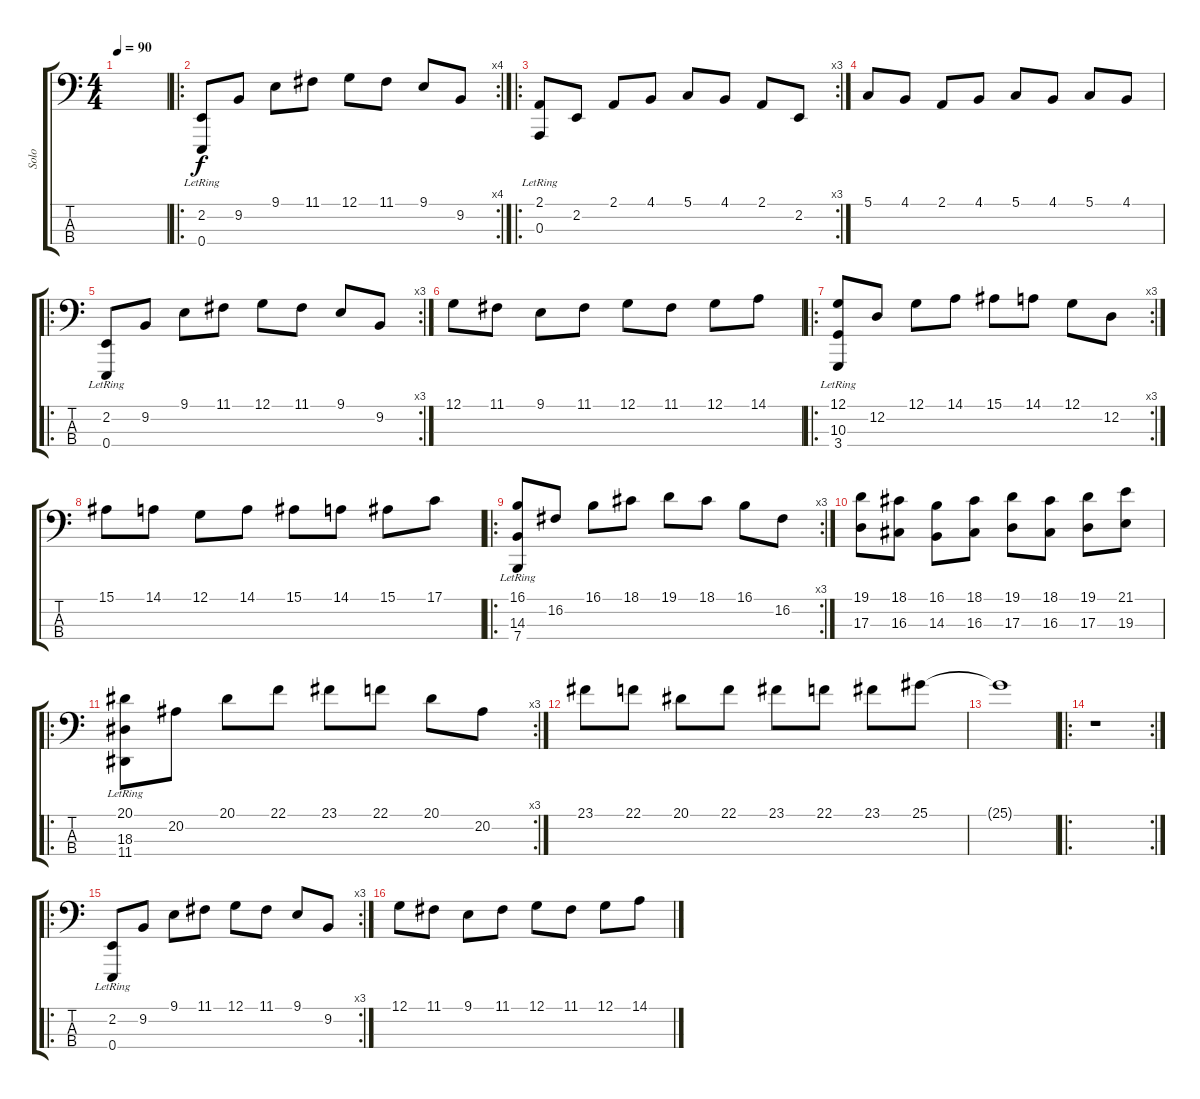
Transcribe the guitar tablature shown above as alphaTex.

\track ("Solo" "Solo") {instrument electricgrandpiano}
\staff {score tabs}
\tuning (G2 D2 A1 E1) {hide}
\ts (4 4)
\tempo 90
\clef f4
\ks c
|
\ro
\rc 4
(2.2 0.4{lr}).8 9.2.8 9.1.8 11.1.8 12.1.8 11.1.8 9.1.8 9.2.8 |
\ro
\rc 3
(2.1{lr} 0.3{lr}).8 2.2.8 2.1.8 4.1.8 5.1.8 4.1.8 2.1.8 2.2.8 |
5.1.8 4.1.8 2.1.8 4.1.8 5.1.8 4.1.8 5.1.8 4.1.8 |
\ro
\rc 3
(2.2 0.4{lr}).8 9.2.8 9.1.8 11.1.8 12.1.8 11.1.8 9.1.8 9.2.8 |
12.1.8 11.1.8 9.1.8 11.1.8 12.1.8 11.1.8 12.1.8 14.1.8 |
\ro
\rc 3
(12.1{lr} 10.3 3.4{lr}).8 12.2.8 12.1.8 14.1.8 15.1.8 14.1.8 12.1.8 12.2.8 |
15.1.8 14.1.8 12.1.8 14.1.8 15.1.8 14.1.8 15.1.8 17.1.8 |
\ro
\rc 3
(16.1{lr} 14.3{lr} 7.4{lr}).8 16.2.8 16.1.8 18.1.8 19.1.8 18.1.8 16.1.8 16.2.8 |
(19.1 17.3).8 (18.1 16.3).8 (16.1 14.3).8 (18.1 16.3).8 (19.1 17.3).8 (18.1 16.3).8 (19.1 17.3).8 (21.1 19.3).8 |
\ro
\rc 3
(20.1{lr} 18.3{lr} 11.4{lr}).8 20.2.8 20.1.8 22.1.8 23.1.8 22.1.8 20.1.8 20.2.8 |
23.1.8 22.1.8 20.1.8 22.1.8 23.1.8 22.1.8 23.1.8 25.1.8 |
25.1{t}.1 |
\ro
\rc 2
r.1 |
\ro
\rc 3
(2.2{lr} 0.4{lr}).8 9.2.8 9.1.8 11.1.8 12.1.8 11.1.8 9.1.8 9.2.8 |
12.1.8 11.1.8 9.1.8 11.1.8 12.1.8 11.1.8 12.1.8 14.1.8
